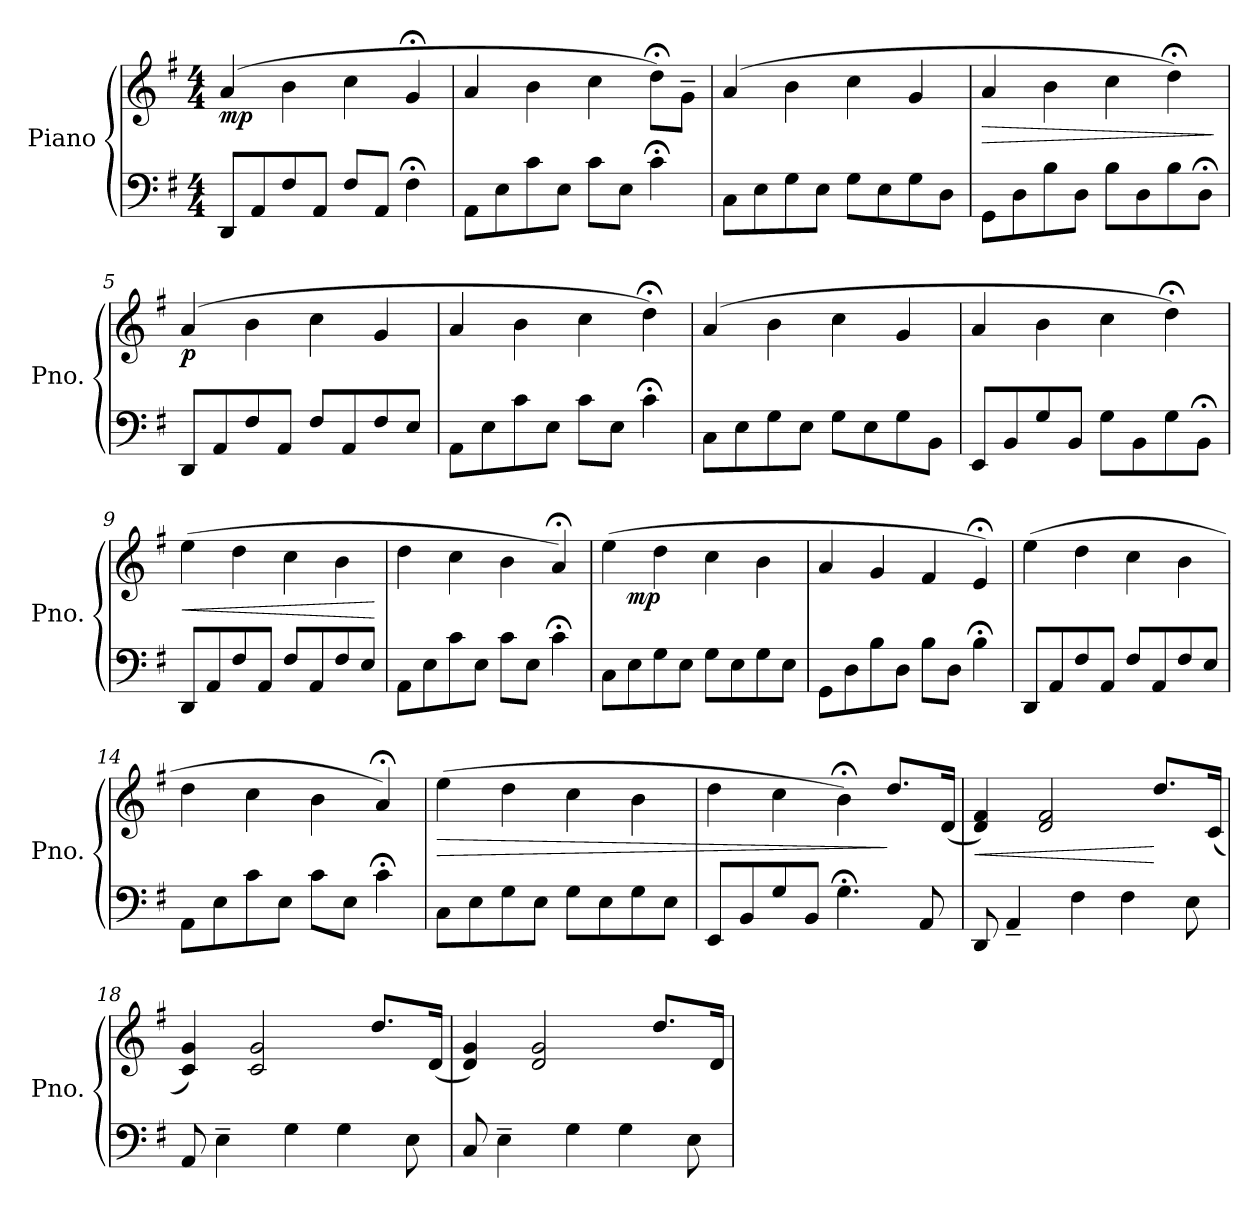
**kern	**kern	**dynam
*part1	*part1	*part1
*staff2	*staff1	*staff1/2
*I"Piano	*	*
*I'Pno.	*	*
*clefF4	*clefG2	*
*k[f#]	*k[f#]	*
*M4/4	*M4/4	*
*MM76	*MM76	*
=1	=1	=1
!	!	!LO:DY:b
8DD/L	(>4a/	mp
8AA/	.	.
8F#/	4b\	.
8AA/J	.	.
8F#/L	4cc\	.
8AA/J	.	.
4F#;<\	4g;</	.
=2	=2	=2
8AA\L	4a/	.
8E\	.	.
8c\	4b\	.
8E\J	.	.
8c\L	4cc\	.
8E\J	.	.
4c;<\	8dd;<\L)	.
.	8g~\J	.
=3	=3	=3
8C\L	(>4a/	.
8E\	.	.
8G\	4b\	.
8E\J	.	.
8G\L	4cc\	.
8E\	.	.
8G\	4g/	.
8D\J	.	.
=4	=4	=4
!	!	!LO:HP:b
8GG\L	4a/	>
8D\	.	.
8B\	4b\	.
8D\J	.	.
8B\L	4cc\	.
8D\	.	.
8B\	4dd;<\)	.
8D;<\J	.	.
.	.	]
=5	=5	=5
!	!	!LO:DY:b
8DD/L	(>4a/	p
8AA/	.	.
8F#/	4b\	.
8AA/J	.	.
8F#/L	4cc\	.
8AA/	.	.
8F#/	4g/	.
8E/J	.	.
=6	=6	=6
8AA\L	4a/	.
8E\	.	.
8c\	4b\	.
8E\J	.	.
8c\L	4cc\	.
8E\J	.	.
4c;<\	4dd;<\)	.
=7	=7	=7
8C\L	(>4a/	.
8E\	.	.
8G\	4b\	.
8E\J	.	.
8G\L	4cc\	.
8E\	.	.
8G\	4g/	.
8BB\J	.	.
!!LO:LB:g=z
=8	=8	=8
8EE/L	4a/	.
8BB/	.	.
8G/	4b\	.
8BB/J	.	.
8G\L	4cc\	.
8BB\	.	.
8G\	4dd;<\)	.
8BB;<\J	.	.
=9	=9	=9
!	!	!LO:HP:b
8DD/L	(>4ee\	<
8AA/	.	.
8F#/	4dd\	.
8AA/J	.	.
8F#/L	4cc\	.
8AA/	.	.
8F#/	4b\	.
8E/J	.	.
.	.	[
=10	=10	=10
8AA\L	4dd\	.
8E\	.	.
8c\	4cc\	.
8E\J	.	.
8c\L	4b\	.
8E\J	.	.
4c;<\	4a;</)	.
=11	=11	=11
*	*^	*
8C\L	(>4ee\	8ryy	.
!	!	!	!LO:DY:b
8E\	.	2..ryy	mp
8G\	4dd\	.	.
8E\J	.	.	.
8G\L	4cc\	.	.
8E\	.	.	.
8G\	4b\	.	.
8E\J	.	.	.
*	*v	*v	*
=12	=12	=12
8GG\L	4a/	.
8D\	.	.
8B\	4g/	.
8D\J	.	.
8B\L	4f#/	.
8D\J	.	.
4B;<\	4e;</)	.
=13	=13	=13
8DD/L	(>4ee\	.
8AA/	.	.
8F#/	4dd\	.
8AA/J	.	.
8F#/L	4cc\	.
8AA/	.	.
8F#/	4b\	.
8E/J	.	.
=14	=14	=14
8AA\L	4dd\	.
8E\	.	.
8c\	4cc\	.
8E\J	.	.
8c\L	4b\	.
8E\J	.	.
4c;<\	4a;</)	.
!!LO:LB:g=z
=15	=15	=15
!	!	!LO:HP:b
8C\L	(>4ee\	>
8E\	.	.
8G\	4dd\	.
8E\J	.	.
8G\L	4cc\	.
8E\	.	.
8G\	4b\	.
8E\J	.	.
=16	=16	=16
8EE/L	4dd\	.
8BB/	.	.
8G/	4cc\	.
8BB/J	.	.
4.G;<\	4b;<\)	.
.	8.dd/L	]
8AA/	.	.
.	(<16d/Jk	.
=17	=17	=17
!	!	!LO:HP:b
8DD/	4d/ 4f#/)	<
4AA~/	.	.
.	2d/ 2f#/	.
4F#\	.	.
4F#\	.	.
.	8.dd/L	[
8E\	.	.
.	(<16c/Jk	.
=18	=18	=18
8AA/	4c/ 4g/)	.
4E~\	.	.
.	2c/ 2g/	.
4G\	.	.
4G\	.	.
.	8.dd/L	.
8E\	.	.
.	(<16d/Jk	.
=19	=19	=19
8C/	4d/ 4g/)	.
4E~\	.	.
.	2d/ 2g/	.
4G\	.	.
4G\	.	.
.	8.dd/L	.
8E\	.	.
.	16d/Jk	.
=	=	=
*-	*-	*-
